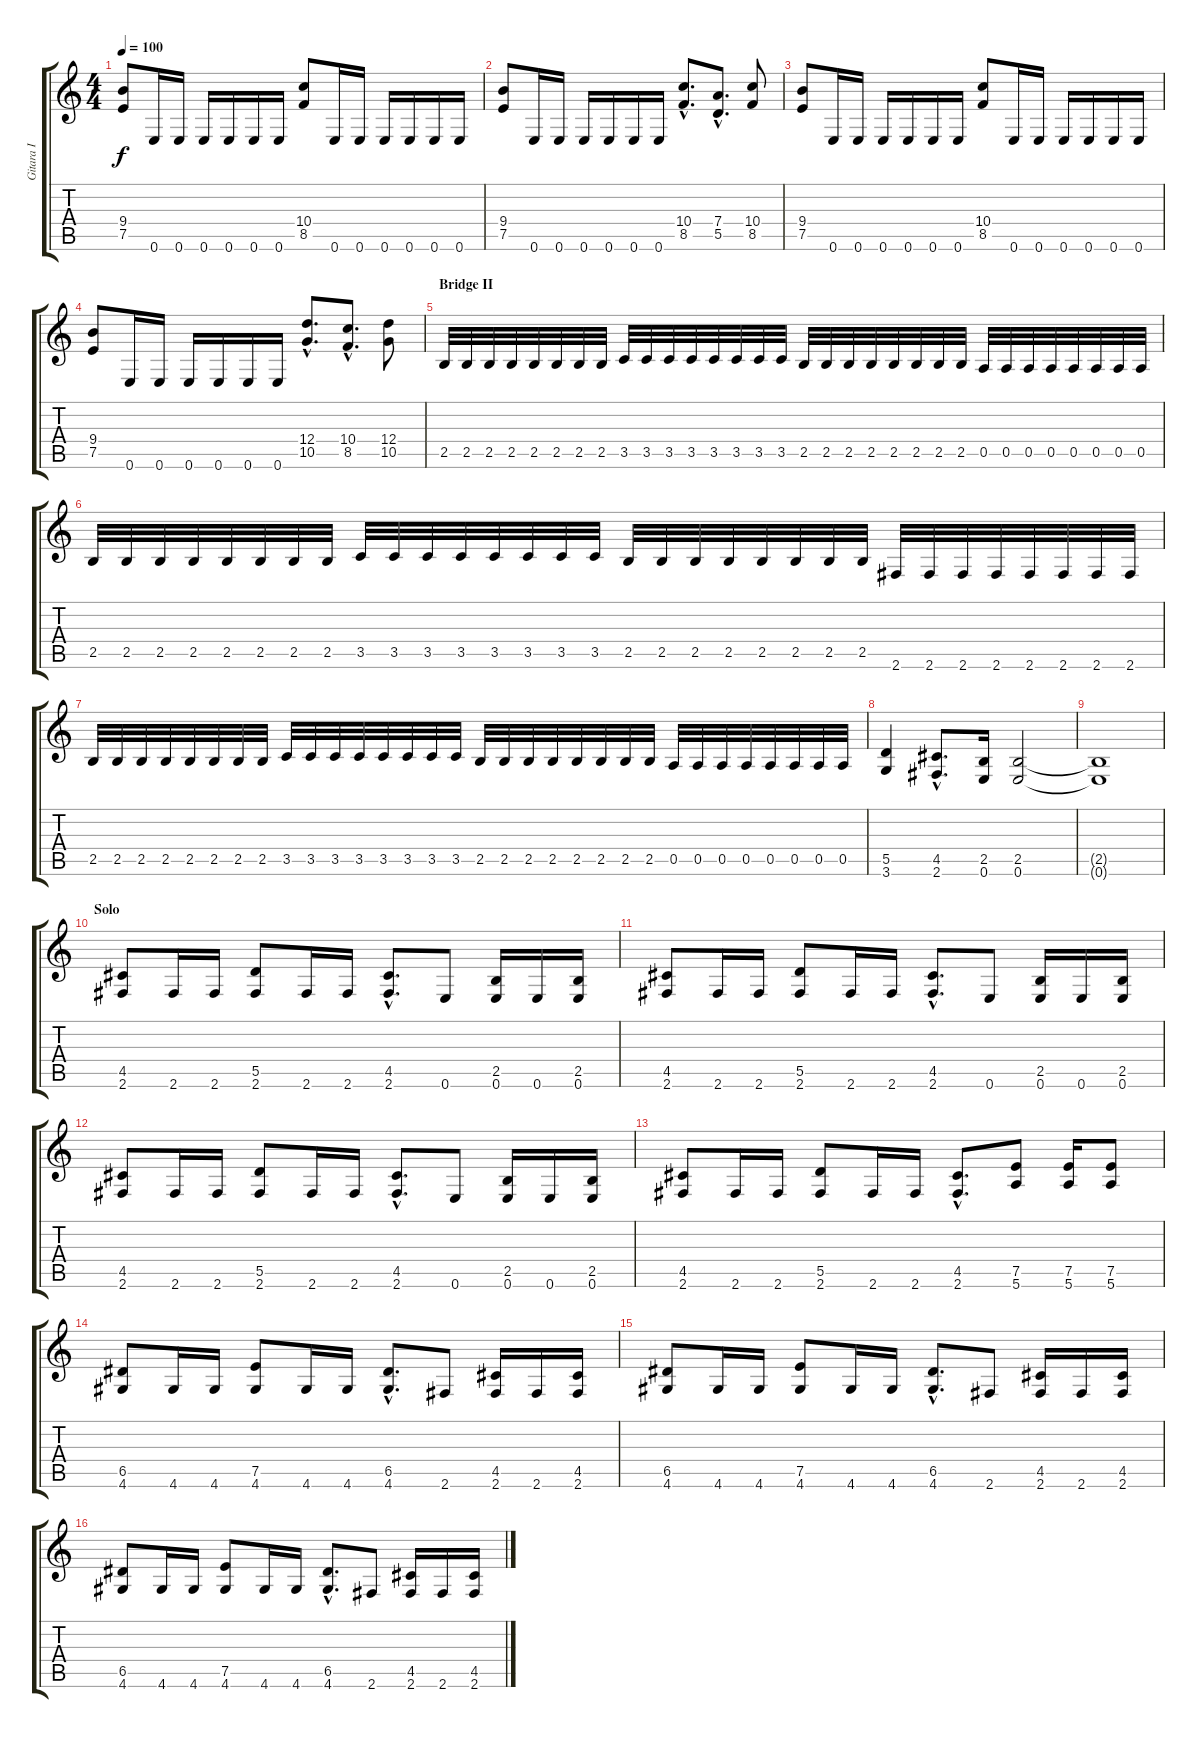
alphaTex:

\track ("Gitara I" "Gitara I") {instrument distortionguitar}
\staff {score tabs}
\tuning (E4 B3 G3 D3 A2 E2) {hide}
\ts (4 4)
\tempo 100
\clef g2
\ks c
(9.4 7.5).8{dy f instrument distortionguitar} 0.6.16 0.6.16 0.6.16 0.6.16 0.6.16 0.6.16 (10.4 8.5).8 0.6.16 0.6.16 0.6.16 0.6.16 0.6.16 0.6.16 |
(9.4 7.5).8{instrument distortionguitar} 0.6.16 0.6.16 0.6.16 0.6.16 0.6.16 0.6.16 (10.4{hac} 8.5{hac}).8{d} (7.4{hac} 5.5{hac}).8{d} (10.4 8.5).8 |
(9.4 7.5).8{instrument distortionguitar} 0.6.16 0.6.16 0.6.16 0.6.16 0.6.16 0.6.16 (10.4 8.5).8 0.6.16 0.6.16 0.6.16 0.6.16 0.6.16 0.6.16 |
(9.4 7.5).8{instrument distortionguitar} 0.6.16 0.6.16 0.6.16 0.6.16 0.6.16 0.6.16 (12.4{hac} 10.5{hac}).8{d} (10.4{hac} 8.5{hac}).8{d} (12.4 10.5).8 |
\section ("" "Bridge II")
2.5.32{instrument distortionguitar} 2.5.32 2.5.32 2.5.32 2.5.32 2.5.32 2.5.32 2.5.32 3.5.32 3.5.32 3.5.32 3.5.32 3.5.32 3.5.32 3.5.32 3.5.32 2.5.32{instrument distortionguitar} 2.5.32 2.5.32 2.5.32 2.5.32 2.5.32 2.5.32 2.5.32 0.5.32 0.5.32 0.5.32 0.5.32 0.5.32 0.5.32 0.5.32 0.5.32 |
2.5.32{instrument distortionguitar} 2.5.32 2.5.32 2.5.32 2.5.32 2.5.32 2.5.32 2.5.32 3.5.32 3.5.32 3.5.32 3.5.32 3.5.32 3.5.32 3.5.32 3.5.32 2.5.32{instrument distortionguitar} 2.5.32 2.5.32 2.5.32 2.5.32 2.5.32 2.5.32 2.5.32 2.6.32 2.6.32 2.6.32 2.6.32 2.6.32 2.6.32 2.6.32 2.6.32 |
2.5.32{instrument distortionguitar} 2.5.32 2.5.32 2.5.32 2.5.32 2.5.32 2.5.32 2.5.32 3.5.32 3.5.32 3.5.32 3.5.32 3.5.32 3.5.32 3.5.32 3.5.32 2.5.32{instrument distortionguitar} 2.5.32 2.5.32 2.5.32 2.5.32 2.5.32 2.5.32 2.5.32 0.5.32 0.5.32 0.5.32 0.5.32 0.5.32 0.5.32 0.5.32 0.5.32 |
(5.5 3.6).4{instrument distortionguitar} (4.5{hac} 2.6{hac}).8{d} (2.5 0.6).16 (2.5 0.6).2 |
(2.5{t} 0.6{t}).1 |
\section ("" "Solo")
(4.5 2.6).8{instrument distortionguitar} 2.6.16 2.6.16 (5.5 2.6).8 2.6.16 2.6.16 (4.5{hac} 2.6{hac}).8{d} 0.6.8 (2.5 0.6).16 0.6.16 (2.5 0.6).16 |
(4.5 2.6).8{instrument distortionguitar} 2.6.16 2.6.16 (5.5 2.6).8 2.6.16 2.6.16 (4.5{hac} 2.6{hac}).8{d} 0.6.8 (2.5 0.6).16 0.6.16 (2.5 0.6).16 |
(4.5 2.6).8{instrument distortionguitar} 2.6.16 2.6.16 (5.5 2.6).8 2.6.16 2.6.16 (4.5{hac} 2.6{hac}).8{d} 0.6.8 (2.5 0.6).16 0.6.16 (2.5 0.6).16 |
(4.5 2.6).8{instrument distortionguitar} 2.6.16 2.6.16 (5.5 2.6).8 2.6.16 2.6.16 (4.5{hac} 2.6{hac}).8{d} (7.5 5.6).8 (7.5 5.6).16 (7.5 5.6).8 |
(6.5 4.6).8{instrument distortionguitar} 4.6.16 4.6.16 (7.5 4.6).8{instrument distortionguitar} 4.6.16 4.6.16 (6.5{hac} 4.6{hac}).8{d instrument distortionguitar} 2.6.8 (4.5 2.6).16 2.6.16 (4.5 2.6).16 |
(6.5 4.6).8{instrument distortionguitar} 4.6.16 4.6.16 (7.5 4.6).8{instrument distortionguitar} 4.6.16 4.6.16 (6.5{hac} 4.6{hac}).8{d instrument distortionguitar} 2.6.8 (4.5 2.6).16 2.6.16 (4.5 2.6).16 |
(6.5 4.6).8{instrument distortionguitar} 4.6.16 4.6.16 (7.5 4.6).8{instrument distortionguitar} 4.6.16 4.6.16 (6.5{hac} 4.6{hac}).8{d instrument distortionguitar} 2.6.8 (4.5 2.6).16 2.6.16 (4.5 2.6).16
